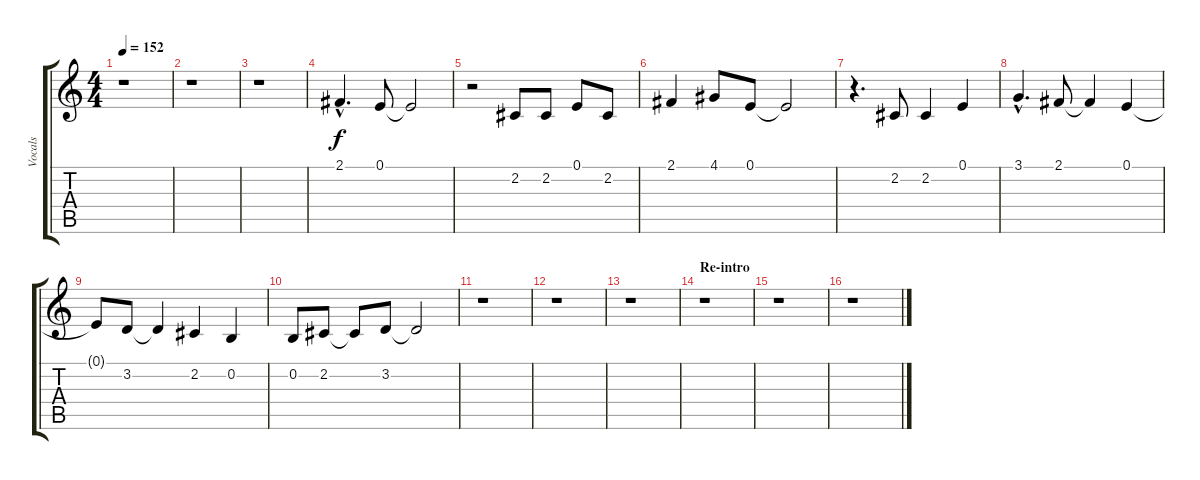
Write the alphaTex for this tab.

\track ("Vocals" "Vocals") {instrument altosax}
\staff {score tabs}
\tuning (E4 B3 G3 D3 A2 E2) {hide}
\ts (4 4)
\tempo 152
\clef g2
\ks c
r.1{dy f} |
r.1 |
r.1 |
2.1{hac}.4{d} 0.1.8 0.1{t}.2 |
r.2 2.2.8 2.2.8 0.1.8 2.2.8 |
2.1.4 4.1.8 0.1.8 0.1{t}.2 |
r.4{d} 2.2.8 2.2.4 0.1.4 |
3.1{hac}.4{d} 2.1.8 2.1{t}.4 0.1.4 |
0.1{t}.8 3.2.8 3.2{t}.4 2.2.4 0.2.4 |
0.2.8 2.2.8 2.2{t}.8 3.2.8 3.2{t}.2 |
r.1 |
r.1 |
r.1 |
\section ("" "Re-intro")
r.1 |
r.1 |
r.1
